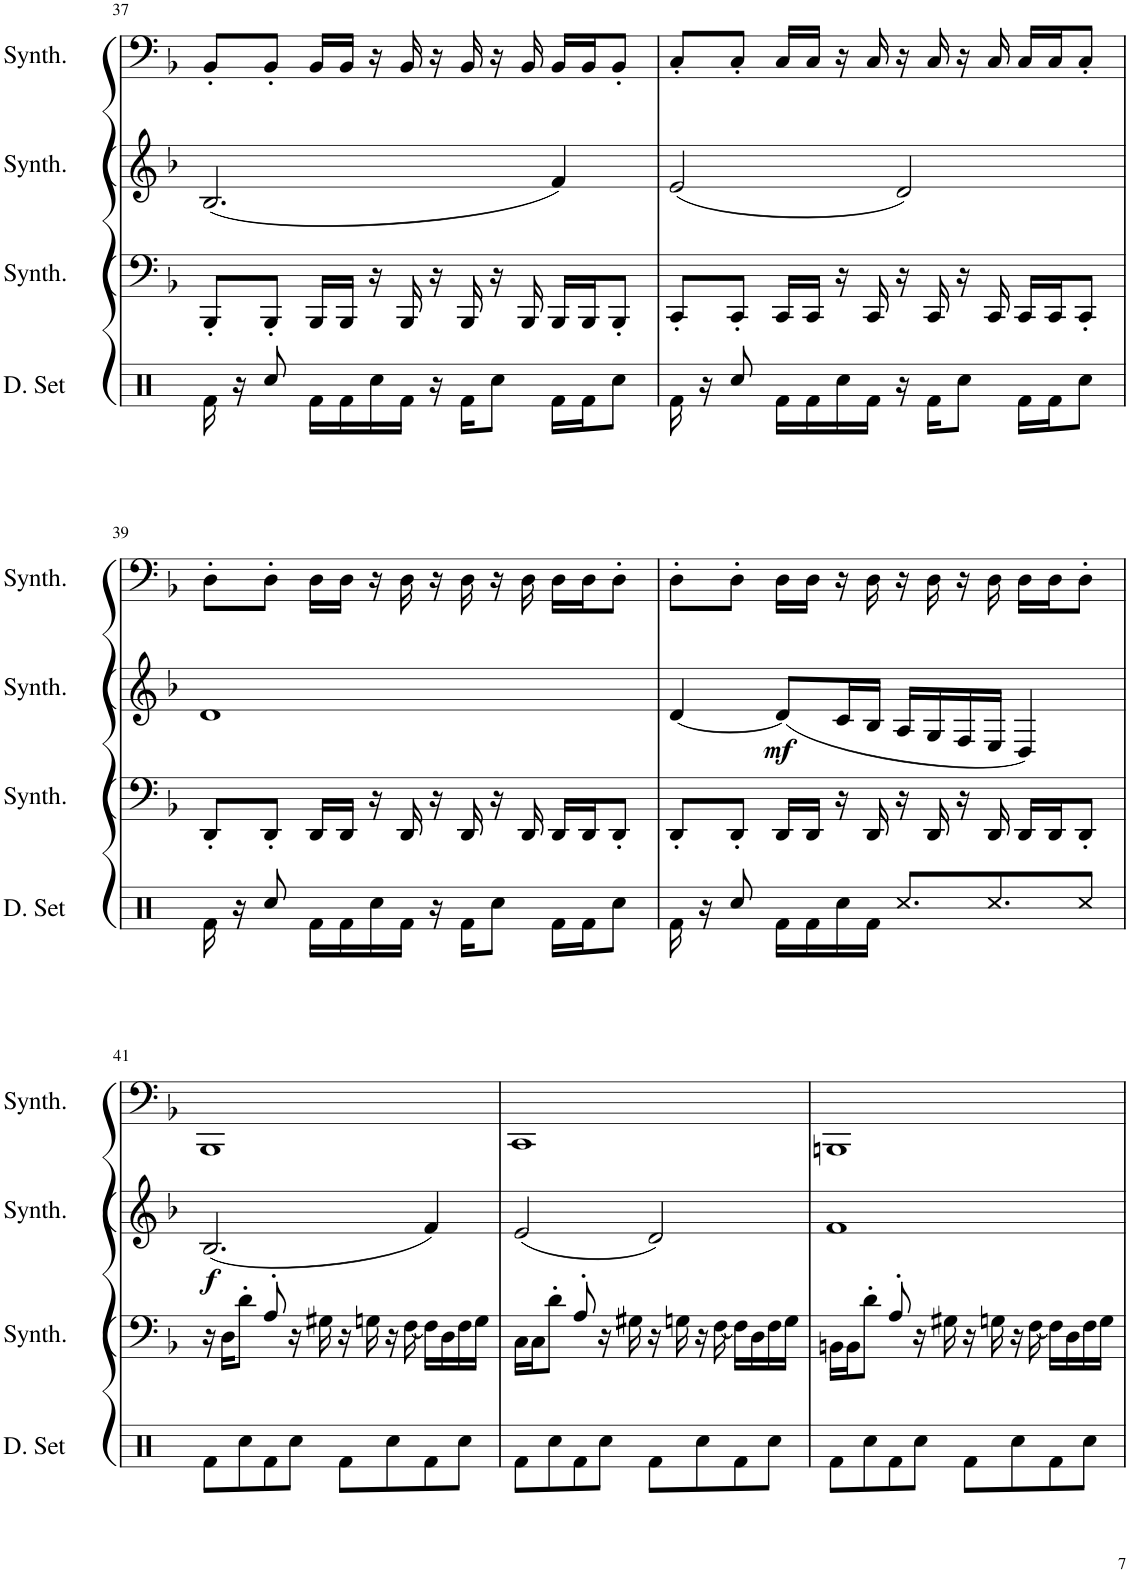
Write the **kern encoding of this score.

**kern	**kern	**kern	**dynam	**kern
*part4	*part3	*part2	*part2	*part1
*staff4	*staff3	*staff2	*staff2	*staff1
*I"Drumset	*I"Saw Synthesizer	*I"Square Synthesizer	*	*I"Square Synthesizer
*I'D. Set	*I'Synth.	*I'Synth.	*	*I'Synth.
!!LO:PB:g=z
*clefX	*clefF4	*clefG2	*	*clefF4
*k[]	*k[b-]	*k[b-]	*	*k[b-]
*M4/4	*M4/4	*M4/4	*	*M4/4
=37	=37	=37	=37	=37
16Rf\	8BBB-'/L	(2.B-/	.	8BB-'/L
16r	.	.	.	.
8Rcc/	8BBB-'/J	.	.	8BB-'/J
16Rf\LL	16BBB-/LL	.	.	16BB-/LL
16Rf\	16BBB-/JJ	.	.	16BB-/JJ
16Rcc\	16r	.	.	16r
16Rf\JJ	16BBB-/	.	.	16BB-/
16r	16r	.	.	16r
16Rf\KL	16BBB-/	.	.	16BB-/
8Rcc\J	16r	.	.	16r
.	16BBB-/	.	.	16BB-/
16Rf\LL	16BBB-/LL	4f/)	.	16BB-/LL
16Rf\J	16BBB-/J	.	.	16BB-/J
8Rcc\J	8BBB-'/J	.	.	8BB-'/J
=38	=38	=38	=38	=38
16Rf\	8CC'/L	(2e/	.	8C'/L
16r	.	.	.	.
8Rcc/	8CC'/J	.	.	8C'/J
16Rf\LL	16CC/LL	.	.	16C/LL
16Rf\	16CC/JJ	.	.	16C/JJ
16Rcc\	16r	.	.	16r
16Rf\JJ	16CC/	.	.	16C/
16r	16r	2d/)	.	16r
16Rf\KL	16CC/	.	.	16C/
8Rcc\J	16r	.	.	16r
.	16CC/	.	.	16C/
16Rf\LL	16CC/LL	.	.	16C/LL
16Rf\J	16CC/J	.	.	16C/J
8Rcc\J	8CC'/J	.	.	8C'/J
!!LO:LB:g=z
=39	=39	=39	=39	=39
16Rf\	8DD'/L	1d	.	8D'\L
16r	.	.	.	.
8Rcc/	8DD'/J	.	.	8D'\J
16Rf\LL	16DD/LL	.	.	16D\LL
16Rf\	16DD/JJ	.	.	16D\JJ
16Rcc\	16r	.	.	16r
16Rf\JJ	16DD/	.	.	16D\
16r	16r	.	.	16r
16Rf\KL	16DD/	.	.	16D\
8Rcc\J	16r	.	.	16r
.	16DD/	.	.	16D\
16Rf\LL	16DD/LL	.	.	16D\LL
16Rf\J	16DD/J	.	.	16D\J
8Rcc\J	8DD'/J	.	.	8D'\J
=40	=40	=40	=40	=40
16Rf\	8DD'/L	[4d/	.	8D'\L
16r	.	.	.	.
8Rcc/	8DD'/J	.	.	8D'\J
!	!	!	!LO:DY:b	!
16Rf\LL	16DD/LL	(8d/L]	mf	16D\LL
16Rf\	16DD/JJ	.	.	16D\JJ
16Rcc\	16r	16c/L	.	16r
16Rf\JJ	16DD/	16B-/JJ	.	16D\
8.Rcc/L	16r	16A/LL	.	16r
.	16DD/	16G/	.	16D\
.	16r	16F/	.	16r
8.Rcc/	16DD/	16E/JJ	.	16D\
.	16DD/LL	4D/)	.	16D\LL
.	16DD/J	.	.	16D\J
8Rcc/J	8DD'/J	.	.	8D'\J
!!LO:LB:g=z
=41	=41	=41	=41	=41
!	!	!	!LO:DY:b	!
8Rf\L	16r	(2.B-/	f	1BBB-
.	16D\KL	.	.	.
8Rcc\	8d'>\J	.	.	.
8Rf\	8A'>/	.	.	.
8Rcc\J	16r	.	.	.
.	16G#X\	.	.	.
8Rf\L	16r	.	.	.
.	16Gn\	.	.	.
8Rcc\	16r	.	.	.
.	[<16F\	.	.	.
8Rf\	16F\LL]	4f/)	.	.
.	16D\	.	.	.
8Rcc\J	16F\	.	.	.
.	16G\JJ	.	.	.
=42	=42	=42	=42	=42
8Rf\L	16C\LL	(2e/	.	1CC
.	16C\J	.	.	.
8Rcc\	8d'>\J	.	.	.
8Rf\	8A'>/	.	.	.
8Rcc\J	16r	.	.	.
.	16G#X\	.	.	.
8Rf\L	16r	2d/)	.	.
.	16Gn\	.	.	.
8Rcc\	16r	.	.	.
.	[<16F\	.	.	.
8Rf\	16F\LL]	.	.	.
.	16D\	.	.	.
8Rcc\J	16F\	.	.	.
.	16G\JJ	.	.	.
=43	=43	=43	=43	=43
8Rf\L	16BBn\LL	1f	.	1BBBn
.	16BB\J	.	.	.
8Rcc\	8d'>\J	.	.	.
8Rf\	8A'>/	.	.	.
8Rcc\J	16r	.	.	.
.	16G#X\	.	.	.
8Rf\L	16r	.	.	.
.	16Gn\	.	.	.
8Rcc\	16r	.	.	.
.	[<16F\	.	.	.
8Rf\	16F\LL]	.	.	.
.	16D\	.	.	.
8Rcc\J	16F\	.	.	.
.	16G\JJ	.	.	.
=	=	=	=	=
*-	*-	*-	*-	*-
